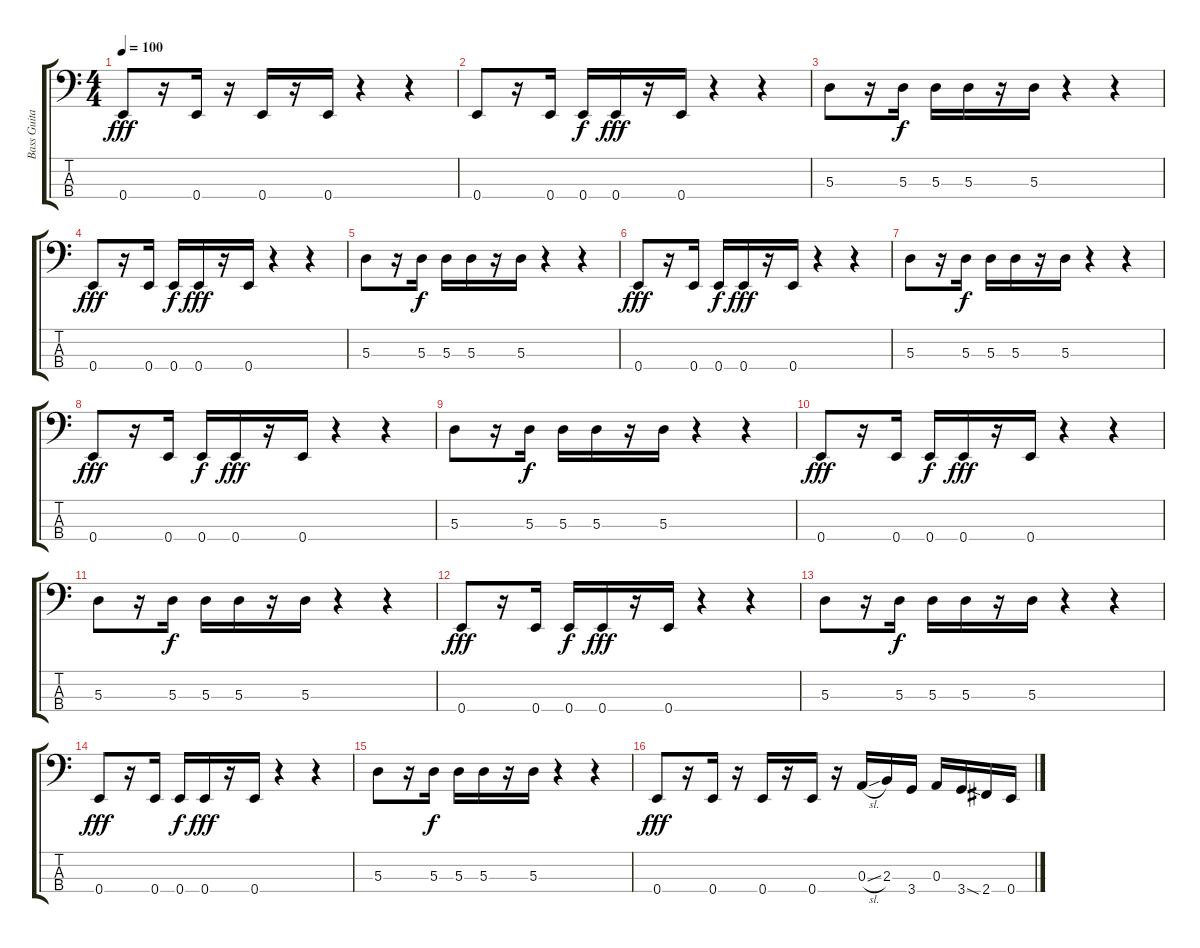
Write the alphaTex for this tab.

\track ("Bass Guitar" "Bass Guita") {instrument electricbasspick}
\staff {score tabs}
\tuning (G2 D2 A1 E1) {hide}
\ts (4 4)
\tempo 100
\clef f4
\ks c
0.4.8{dy fff} r.16 0.4.16 r.16 0.4.16 r.16 0.4.16 r.4 r.4 |
0.4.8 r.16 0.4.16 0.4.16{dy f} 0.4.16{dy fff} r.16 0.4.16 r.4 r.4 |
5.3.8 r.16 5.3.16{dy f} 5.3.16 5.3.16 r.16 5.3.16 r.4 r.4 |
0.4.8{dy fff} r.16 0.4.16 0.4.16{dy f} 0.4.16{dy fff} r.16 0.4.16 r.4 r.4 |
5.3.8 r.16 5.3.16{dy f} 5.3.16 5.3.16 r.16 5.3.16 r.4 r.4 |
0.4.8{dy fff} r.16 0.4.16 0.4.16{dy f} 0.4.16{dy fff} r.16 0.4.16 r.4 r.4 |
5.3.8 r.16 5.3.16{dy f} 5.3.16 5.3.16 r.16 5.3.16 r.4 r.4 |
0.4.8{dy fff} r.16 0.4.16 0.4.16{dy f} 0.4.16{dy fff} r.16 0.4.16 r.4 r.4 |
5.3.8 r.16 5.3.16{dy f} 5.3.16 5.3.16 r.16 5.3.16 r.4 r.4 |
0.4.8{dy fff} r.16 0.4.16 0.4.16{dy f} 0.4.16{dy fff} r.16 0.4.16 r.4 r.4 |
5.3.8 r.16 5.3.16{dy f} 5.3.16 5.3.16 r.16 5.3.16 r.4 r.4 |
0.4.8{dy fff} r.16 0.4.16 0.4.16{dy f} 0.4.16{dy fff} r.16 0.4.16 r.4 r.4 |
5.3.8 r.16 5.3.16{dy f} 5.3.16 5.3.16 r.16 5.3.16 r.4 r.4 |
0.4.8{dy fff} r.16 0.4.16 0.4.16{dy f} 0.4.16{dy fff} r.16 0.4.16 r.4 r.4 |
5.3.8 r.16 5.3.16{dy f} 5.3.16 5.3.16 r.16 5.3.16 r.4 r.4 |
0.4.8{dy fff} r.16 0.4.16 r.16 0.4.16 r.16 0.4.16 r.16 0.3{sl}.16 2.3.16 3.4.16 0.3.16 3.4{sod}.16 2.4.16 0.4.16
